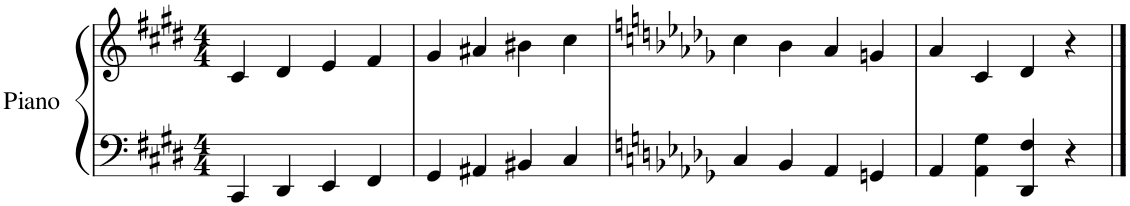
**kern	**kern
*part1	*part1
*staff2	*staff1
*I"Piano	*
*I'Pno	*
*clefF4	*clefG2
*k[f#c#g#d#]	*k[f#c#g#d#]
*M4/4	*M4/4
=1	=1
4CC#/	4c#/
4DD#/	4d#/
4EE/	4e/
4FF#/	4f#/
=2	=2
4GG#/	4g#/
4AA#X/	4a#X/
4BB#X/	4b#X\
4C#/	4cc#\
=3	=3
*k[b-e-a-d-g-]	*k[b-e-a-d-g-]
4C/	4cc\
4BB-/	4b-\
4AA-/	4a-/
4GGn/	4gn/
=4	=4
4AA-/	4a-/
4AA-\ 4G-\	4c/
4DD-/ 4F/	4d-/
4r	4r
==	==
*-	*-
